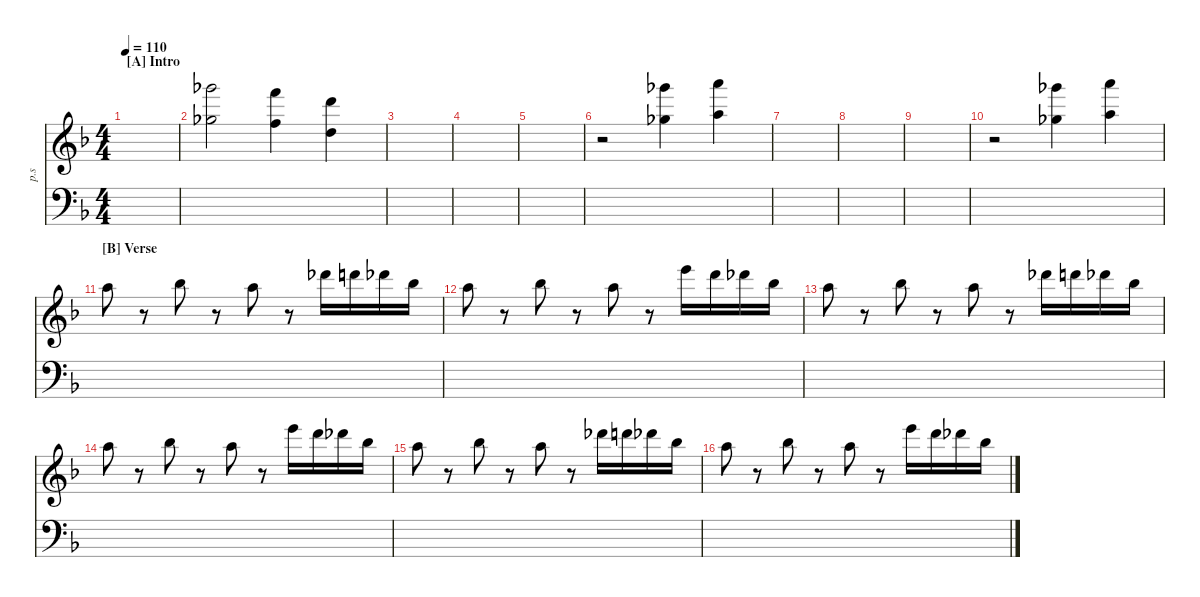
\defaultSystemsLayout 4
\hideDynamics
\bracketExtendMode nobrackets
\otherSystemsTrackNameOrientation horizontal
\track ("Pad Synthesizer (by JWP)" "p.s") {instrument pad2warm}
\staff {score}
\tuning (E4 B3 G3 D3 A2 E2)
\ts (4 4)
\section ("A" "Intro")
\tempo 110
\clef g2
\ks dminor
|
(14.1{acc b} 26.1{acc b}).2{beam Down} (13.1{acc forcenatural} 25.1{acc forcenatural}).4{beam Down} (22.1{acc forcenatural} 10.1{acc forcenatural}).4{beam Down} |
|
|
|
r.2{beam Down} (14.1{acc b} 26.1{acc b}).4{beam Down} (29.1{acc forcenatural} 17.1{acc forcenatural}).4{beam Down} |
|
|
|
r.2{beam Down} (14.1{acc b} 26.1{acc b}).4{beam Down} (29.1{acc forcenatural} 17.1{acc forcenatural}).4{beam Down} |
\section ("B" "Verse")
17.1{acc forcenatural}.8{beam Down} r.8{beam Down} 18.1{acc b}.8{beam Down} r.8{beam Down} 17.1{acc forcenatural}.8{beam Down} r.8{beam Down} 21.1{acc b}.16{beam Down} 22.1{acc forcenatural}.16{beam Down} 21.1{acc b}.16{beam Down} 18.1{acc b}.16{beam Down} |
17.1{acc forcenatural}.8{beam Down} r.8{beam Down} 18.1{acc b}.8{beam Down} r.8{beam Down} 17.1{acc forcenatural}.8{beam Down} r.8{beam Down} 24.1{acc forcenatural}.16{beam Down} 22.1{acc forcenatural}.16{beam Down} 21.1{acc b}.16{beam Down} 18.1{acc b}.16{beam Down} |
17.1{acc forcenatural}.8{beam Down} r.8{beam Down} 18.1{acc b}.8{beam Down} r.8{beam Down} 17.1{acc forcenatural}.8{beam Down} r.8{beam Down} 21.1{acc b}.16{beam Down} 22.1{acc forcenatural}.16{beam Down} 21.1{acc b}.16{beam Down} 18.1{acc b}.16{beam Down} |
17.1{acc forcenatural}.8{beam Down} r.8{beam Down} 18.1{acc b}.8{beam Down} r.8{beam Down} 17.1{acc forcenatural}.8{beam Down} r.8{beam Down} 24.1{acc forcenatural}.16{beam Down} 22.1{acc forcenatural}.16{beam Down} 21.1{acc b}.16{beam Down} 18.1{acc b}.16{beam Down} |
17.1{acc forcenatural}.8{beam Down} r.8{beam Down} 18.1{acc b}.8{beam Down} r.8{beam Down} 17.1{acc forcenatural}.8{beam Down} r.8{beam Down} 21.1{acc b}.16{beam Down} 22.1{acc forcenatural}.16{beam Down} 21.1{acc b}.16{beam Down} 18.1{acc b}.16{beam Down} |
17.1{acc forcenatural}.8{beam Down} r.8{beam Down} 18.1{acc b}.8{beam Down} r.8{beam Down} 17.1{acc forcenatural}.8{beam Down} r.8{beam Down} 24.1{acc forcenatural}.16{beam Down} 22.1{acc forcenatural}.16{beam Down} 21.1{acc b}.16{beam Down} 18.1{acc b}.16{beam Down}
\staff {score}
\tuning (G2 D2 A1 E1 B0)
\clef f4
\ottava regular
\simile none
\ks dminor
|
|
|
|
|
|
|
|
|
|
|
|
|
|
|
